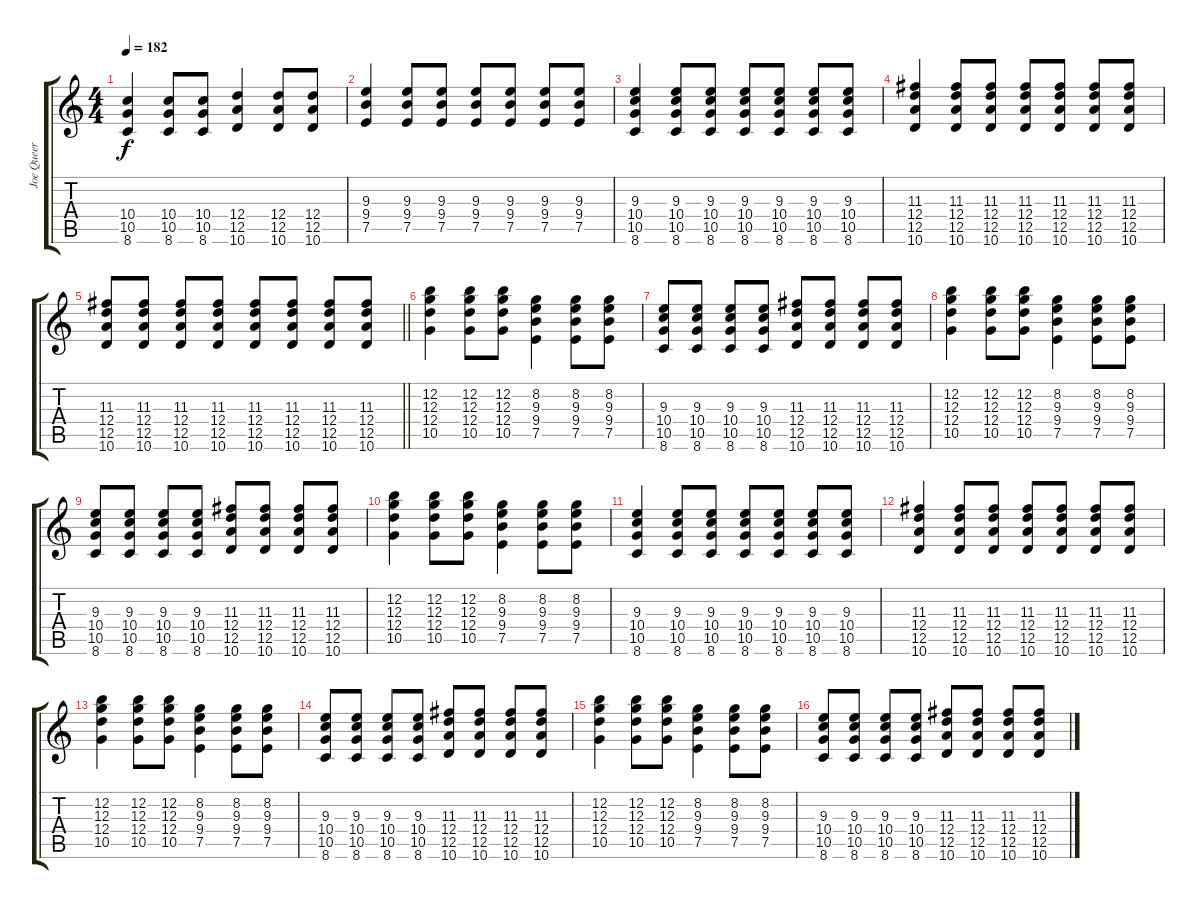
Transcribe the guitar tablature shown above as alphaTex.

\track ("Joe Queer" "Joe Queer") {instrument distortionguitar}
\staff {score tabs}
\tuning (E4 B3 G3 D3 A2 E2) {hide}
\ts (4 4)
\tempo 182
\clef g2
\ks c
(10.4 10.5 8.6).4{dy f} (10.4 10.5 8.6).8 (10.4 10.5 8.6).8 (12.4 12.5 10.6).4 (12.4 12.5 10.6).8 (12.4 12.5 10.6).8 |
(9.3 9.4 7.5).4 (9.3 9.4 7.5).8 (9.3 9.4 7.5).8 (9.3 9.4 7.5).8 (9.3 9.4 7.5).8 (9.3 9.4 7.5).8 (9.3 9.4 7.5).8 |
(9.3 10.4 10.5 8.6).4 (9.3 10.4 10.5 8.6).8 (9.3 10.4 10.5 8.6).8 (9.3 10.4 10.5 8.6).8 (9.3 10.4 10.5 8.6).8 (9.3 10.4 10.5 8.6).8 (9.3 10.4 10.5 8.6).8 |
(11.3 12.4 12.5 10.6).4 (11.3 12.4 12.5 10.6).8 (11.3 12.4 12.5 10.6).8 (11.3 12.4 12.5 10.6).8 (11.3 12.4 12.5 10.6).8 (11.3 12.4 12.5 10.6).8 (11.3 12.4 12.5 10.6).8 |
\barLineRight lightlight
(11.3 12.4 12.5 10.6).8 (11.3 12.4 12.5 10.6).8 (11.3 12.4 12.5 10.6).8 (11.3 12.4 12.5 10.6).8 (11.3 12.4 12.5 10.6).8 (11.3 12.4 12.5 10.6).8 (11.3 12.4 12.5 10.6).8 (11.3 12.4 12.5 10.6).8 |
\section ("" "")
(12.2 12.3 12.4 10.5).4 (12.2 12.3 12.4 10.5).8 (12.2 12.3 12.4 10.5).8 (8.2 9.3 9.4 7.5).4 (8.2 9.3 9.4 7.5).8 (8.2 9.3 9.4 7.5).8 |
(9.3 10.4 10.5 8.6).8 (9.3 10.4 10.5 8.6).8 (9.3 10.4 10.5 8.6).8 (9.3 10.4 10.5 8.6).8 (11.3 12.4 12.5 10.6).8 (11.3 12.4 12.5 10.6).8 (11.3 12.4 12.5 10.6).8 (11.3 12.4 12.5 10.6).8 |
(12.2 12.3 12.4 10.5).4 (12.2 12.3 12.4 10.5).8 (12.2 12.3 12.4 10.5).8 (8.2 9.3 9.4 7.5).4 (8.2 9.3 9.4 7.5).8 (8.2 9.3 9.4 7.5).8 |
(9.3 10.4 10.5 8.6).8 (9.3 10.4 10.5 8.6).8 (9.3 10.4 10.5 8.6).8 (9.3 10.4 10.5 8.6).8 (11.3 12.4 12.5 10.6).8 (11.3 12.4 12.5 10.6).8 (11.3 12.4 12.5 10.6).8 (11.3 12.4 12.5 10.6).8 |
(12.2 12.3 12.4 10.5).4 (12.2 12.3 12.4 10.5).8 (12.2 12.3 12.4 10.5).8 (8.2 9.3 9.4 7.5).4 (8.2 9.3 9.4 7.5).8 (8.2 9.3 9.4 7.5).8 |
(9.3 10.4 10.5 8.6).4 (9.3 10.4 10.5 8.6).8 (9.3 10.4 10.5 8.6).8 (9.3 10.4 10.5 8.6).8 (9.3 10.4 10.5 8.6).8 (9.3 10.4 10.5 8.6).8 (9.3 10.4 10.5 8.6).8 |
(11.3 12.4 12.5 10.6).4 (11.3 12.4 12.5 10.6).8 (11.3 12.4 12.5 10.6).8 (11.3 12.4 12.5 10.6).8 (11.3 12.4 12.5 10.6).8 (11.3 12.4 12.5 10.6).8 (11.3 12.4 12.5 10.6).8 |
(12.2 12.3 12.4 10.5).4 (12.2 12.3 12.4 10.5).8 (12.2 12.3 12.4 10.5).8 (8.2 9.3 9.4 7.5).4 (8.2 9.3 9.4 7.5).8 (8.2 9.3 9.4 7.5).8 |
(9.3 10.4 10.5 8.6).8 (9.3 10.4 10.5 8.6).8 (9.3 10.4 10.5 8.6).8 (9.3 10.4 10.5 8.6).8 (11.3 12.4 12.5 10.6).8 (11.3 12.4 12.5 10.6).8 (11.3 12.4 12.5 10.6).8 (11.3 12.4 12.5 10.6).8 |
(12.2 12.3 12.4 10.5).4 (12.2 12.3 12.4 10.5).8 (12.2 12.3 12.4 10.5).8 (8.2 9.3 9.4 7.5).4 (8.2 9.3 9.4 7.5).8 (8.2 9.3 9.4 7.5).8 |
(9.3 10.4 10.5 8.6).8 (9.3 10.4 10.5 8.6).8 (9.3 10.4 10.5 8.6).8 (9.3 10.4 10.5 8.6).8 (11.3 12.4 12.5 10.6).8 (11.3 12.4 12.5 10.6).8 (11.3 12.4 12.5 10.6).8 (11.3 12.4 12.5 10.6).8
